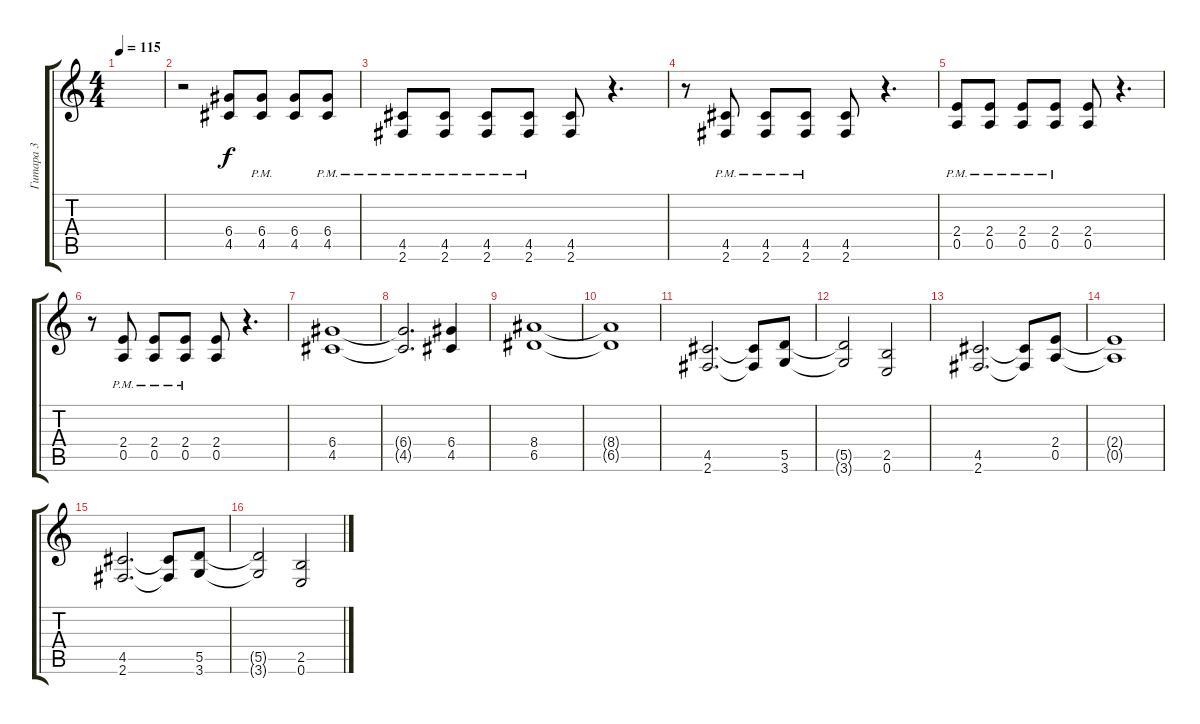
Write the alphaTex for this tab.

\track ("Гитара 3" "Гитара 3") {instrument distortionguitar}
\staff {score tabs}
\tuning (E4 B3 G3 D3 A2 E2) {hide}
\ts (4 4)
\tempo 115
\clef g2
\ks c
|
r.2{instrument distortionguitar} (6.4 4.5).8 (6.4{pm} 4.5{pm}).8 (6.4 4.5).8 (6.4{pm} 4.5{pm}).8 |
(4.5{pm} 2.6{pm}).8 (4.5{pm} 2.6{pm}).8 (4.5{pm} 2.6{pm}).8 (4.5{pm} 2.6{pm}).8 (4.5 2.6).8 r.4{d} |
r.8 (4.5{pm} 2.6{pm}).8 (4.5{pm} 2.6{pm}).8 (4.5{pm} 2.6{pm}).8 (4.5 2.6).8 r.4{d} |
(2.4{pm} 0.5{pm}).8 (2.4{pm} 0.5{pm}).8 (2.4{pm} 0.5{pm}).8 (2.4{pm} 0.5{pm}).8 (2.4 0.5).8 r.4{d} |
r.8 (2.4{pm} 0.5{pm}).8 (2.4{pm} 0.5{pm}).8 (2.4{pm} 0.5{pm}).8 (2.4 0.5).8 r.4{d} |
(6.4 4.5).1{instrument distortionguitar} |
(6.4{t} 4.5{t}).2{d} (6.4 4.5).4 |
(8.4 6.5).1 |
(8.4{t} 6.5{t}).1 |
(4.5 2.6).2{d} (4.5{t} 2.6{t}).8 (5.5 3.6).8 |
(5.5{t} 3.6{t}).2 (2.5 0.6).2 |
(4.5 2.6).2{d} (4.5{t} 2.6{t}).8 (2.4 0.5).8 |
(2.4{t} 0.5{t}).1 |
(4.5 2.6).2{d} (4.5{t} 2.6{t}).8 (5.5 3.6).8 |
(5.5{t} 3.6{t}).2 (2.5 0.6).2
